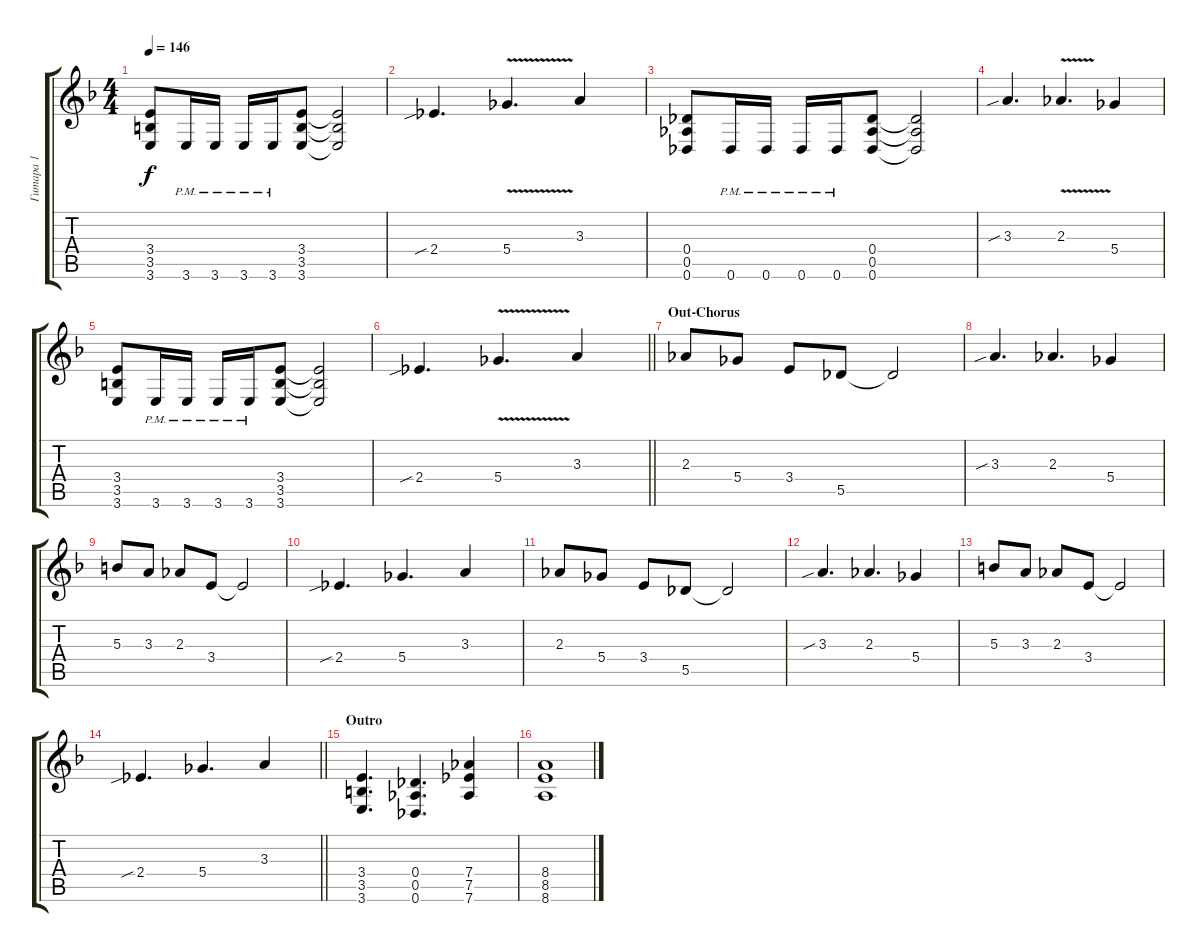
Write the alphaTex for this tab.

\track ("Гитара 1" "Гитара 1") {instrument distortionguitar}
\staff {score tabs}
\tuning (Eb4 Bb3 Gb3 Db3 Ab2 Db2) {hide}
\ts (4 4)
\tempo 146
\clef g2
\ks dminor
(3.4 3.5 3.6).8{dy f} 3.6{pm}.16 3.6{pm}.16 3.6{pm}.16 3.6{pm}.16 (3.4 3.5 3.6).8 (3.4{t} 3.5{t} 3.6{t}).2 |
2.4{sib}.4{d} 5.4{v}.4{d} 3.3.4 |
(0.4 0.5 0.6).8 0.6{pm}.16 0.6{pm}.16 0.6{pm}.16 0.6{pm}.16 (0.4 0.5 0.6).8 (0.4{t} 0.5{t} 0.6{t}).2 |
3.3{sib}.4{d} 2.3{v}.4{d} 5.4.4 |
(3.4 3.5 3.6).8 3.6{pm}.16 3.6{pm}.16 3.6{pm}.16 3.6{pm}.16 (3.4 3.5 3.6).8 (3.4{t} 3.5{t} 3.6{t}).2 |
\barLineRight lightlight
2.4{sib}.4{d} 5.4{v}.4{d} 3.3.4 |
\section ("" "Out-Chorus")
2.3.8 5.4.8 3.4.8 5.5.8 5.5{t}.2 |
3.3{sib}.4{d} 2.3.4{d} 5.4.4 |
5.3.8 3.3.8 2.3.8 3.4.8 3.4{t}.2 |
2.4{sib}.4{d} 5.4.4{d} 3.3.4 |
2.3.8 5.4.8 3.4.8 5.5.8 5.5{t}.2 |
3.3{sib}.4{d} 2.3.4{d} 5.4.4 |
5.3.8 3.3.8 2.3.8 3.4.8 3.4{t}.2 |
\barLineRight lightlight
2.4{sib}.4{d} 5.4.4{d} 3.3.4 |
\section ("" "Outro")
(3.4 3.5 3.6).4{d} (0.4 0.5 0.6).4{d} (7.4 7.5 7.6).4 |
(8.4 8.5 8.6).1
